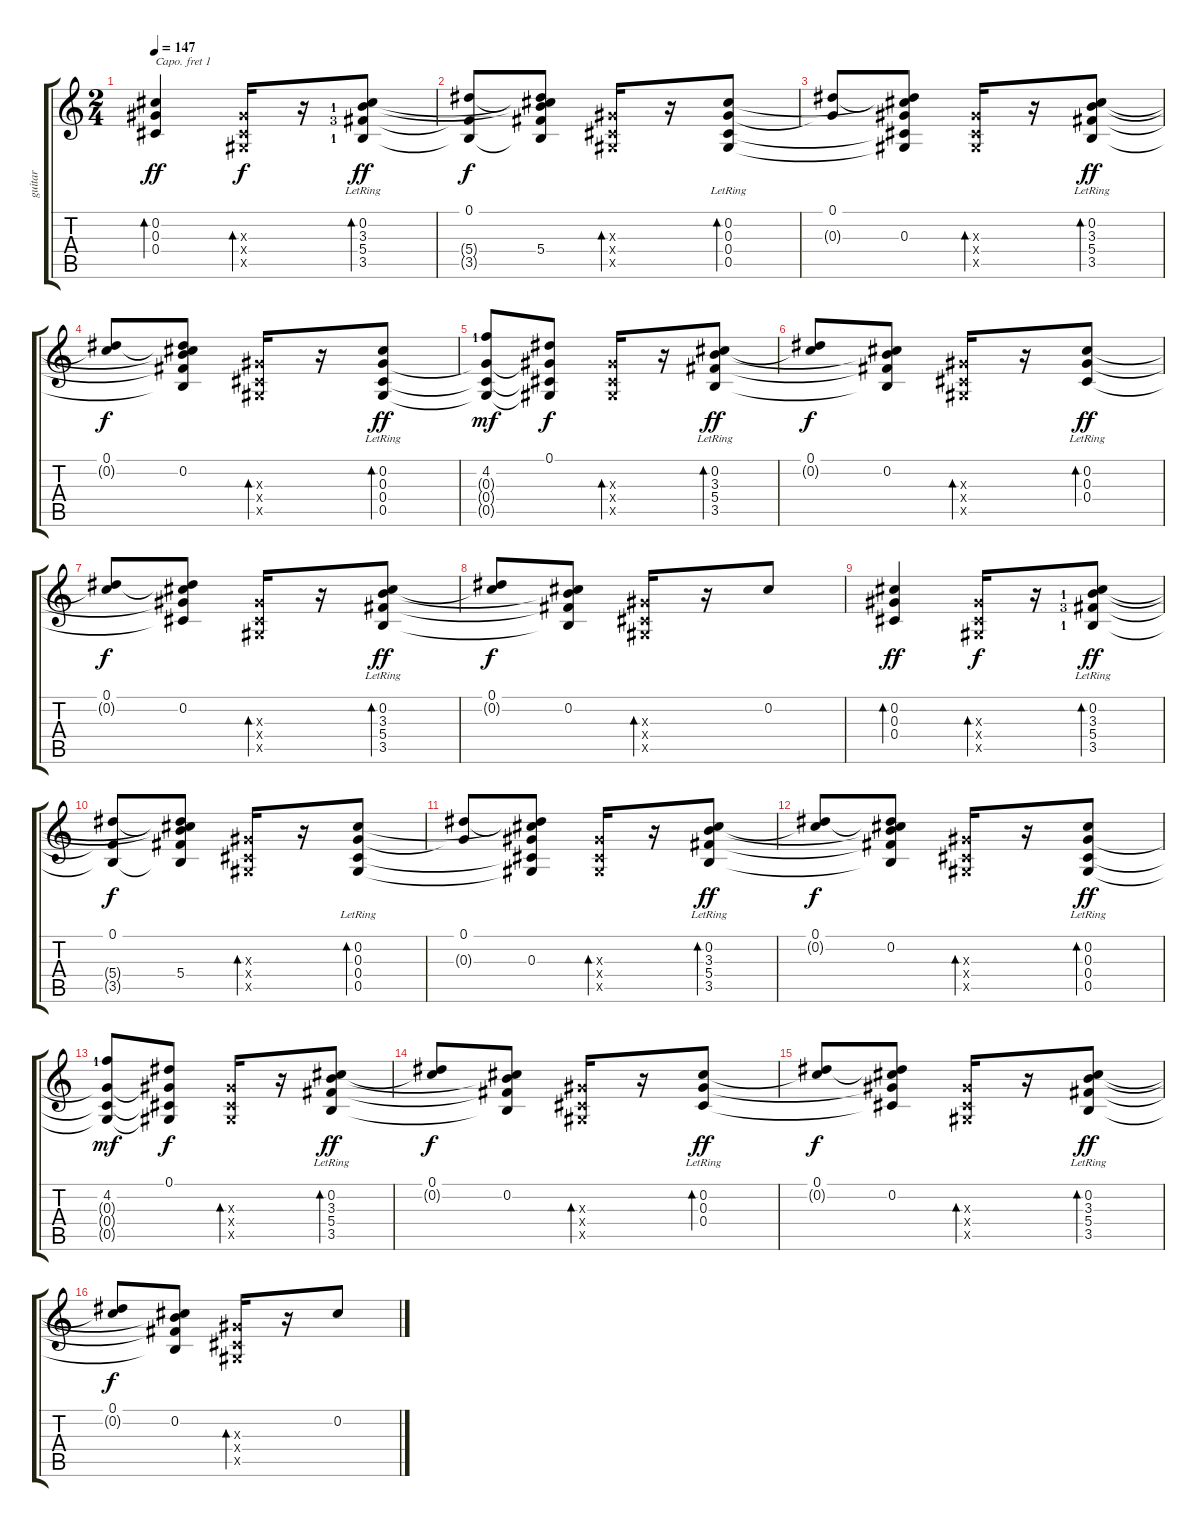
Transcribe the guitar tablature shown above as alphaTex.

\track ("guitar" "guitar") {instrument acousticguitarsteel}
\staff {score tabs}
\capo 1
\tuning (D4 C4 G3 C3 G2 D2) {hide}
\ts (2 4)
\tempo 147
\clef g2
\ks c
(0.2 0.3 0.4).4{bd 30 dy ff} (0.3{x} 0.4{x} 0.5{x}).16{bd 30 dy f} r.16 (0.2 3.3{lr lf 2} 5.4{lr lf 4} 3.5{lf 2}).8{bd 30 dy ff} |
(0.1 5.4{t} 3.5{t}).8{dy f} (0.1{t} 0.2{t} 3.3{t} 5.4 3.5{t}).8 (0.3{x} 0.4{x} 0.5{x}).16{bd 30} r.16 (0.2 0.3{lr} 0.4{lr} 0.5).8{bd 30} |
(0.1 0.3{t}).8 (0.1{t} 0.2{t} 0.3 0.4{t} 0.5{t}).8 (0.3{x} 0.4{x} 0.5{x}).16{bd 30} r.16 (0.2 3.3{lr} 5.4{lr} 3.5).8{bd 30 dy ff} |
(0.1 0.2{t}).8{dy f} (0.1{t} 0.2 3.3{t} 5.4{t} 3.5{t}).8 (0.3{x} 0.4{x} 0.5{x}).16{bd 30} r.16 (0.2 0.3{lr} 0.4{lr} 0.5).8{bd 30 dy ff} |
(4.2{lf 2} 0.3{t} 0.4{t} 0.5{t}).8{dy mf} (0.1 0.3{t} 0.4{t} 0.5{t}).8{dy f} (0.3{x} 0.4{x} 0.5{x}).16{bd 30} r.16 (0.2 3.3{lr} 5.4{lr} 3.5).8{bd 30 dy ff} |
(0.1 0.2{t}).8{dy f} (0.2 3.3{t} 5.4{t} 3.5{t}).8 (0.3{x} 0.4{x} 0.5{x}).16{bd 30} r.16 (0.2 0.3{lr} 0.4{lr}).8{bd 30 dy ff} |
(0.1 0.2{t}).8{dy f} (0.1{t} 0.2 0.3{t} 0.4{t}).8 (0.3{x} 0.4{x} 0.5{x}).16{bd 30} r.16 (0.2 3.3{lr} 5.4{lr} 3.5).8{bd 30 dy ff} |
(0.1 0.2{t}).8{dy f} (0.2 3.3{t} 5.4{t} 3.5{t}).8 (0.3{x} 0.4{x} 0.5{x}).16{bd 30} r.16 0.2.8 |
(0.2 0.3 0.4).4{bd 30 dy ff} (0.3{x} 0.4{x} 0.5{x}).16{bd 30 dy f} r.16 (0.2 3.3{lr lf 2} 5.4{lr lf 4} 3.5{lf 2}).8{bd 30 dy ff} |
(0.1 5.4{t} 3.5{t}).8{dy f} (0.1{t} 0.2{t} 3.3{t} 5.4 3.5{t}).8 (0.3{x} 0.4{x} 0.5{x}).16{bd 30} r.16 (0.2 0.3{lr} 0.4{lr} 0.5).8{bd 30} |
(0.1 0.3{t}).8 (0.1{t} 0.2{t} 0.3 0.4{t} 0.5{t}).8 (0.3{x} 0.4{x} 0.5{x}).16{bd 30} r.16 (0.2 3.3{lr} 5.4{lr} 3.5).8{bd 30 dy ff} |
(0.1 0.2{t}).8{dy f} (0.1{t} 0.2 3.3{t} 5.4{t} 3.5{t}).8 (0.3{x} 0.4{x} 0.5{x}).16{bd 30} r.16 (0.2 0.3{lr} 0.4{lr} 0.5).8{bd 30 dy ff} |
(4.2{lf 2} 0.3{t} 0.4{t} 0.5{t}).8{dy mf} (0.1 0.3{t} 0.4{t} 0.5{t}).8{dy f} (0.3{x} 0.4{x} 0.5{x}).16{bd 30} r.16 (0.2 3.3{lr} 5.4{lr} 3.5).8{bd 30 dy ff} |
(0.1 0.2{t}).8{dy f} (0.2 3.3{t} 5.4{t} 3.5{t}).8 (0.3{x} 0.4{x} 0.5{x}).16{bd 30} r.16 (0.2 0.3{lr} 0.4{lr}).8{bd 30 dy ff} |
(0.1 0.2{t}).8{dy f} (0.1{t} 0.2 0.3{t} 0.4{t}).8 (0.3{x} 0.4{x} 0.5{x}).16{bd 30} r.16 (0.2 3.3{lr} 5.4{lr} 3.5).8{bd 30 dy ff} |
(0.1 0.2{t}).8{dy f} (0.2 3.3{t} 5.4{t} 3.5{t}).8 (0.3{x} 0.4{x} 0.5{x}).16{bd 30} r.16 0.2.8
